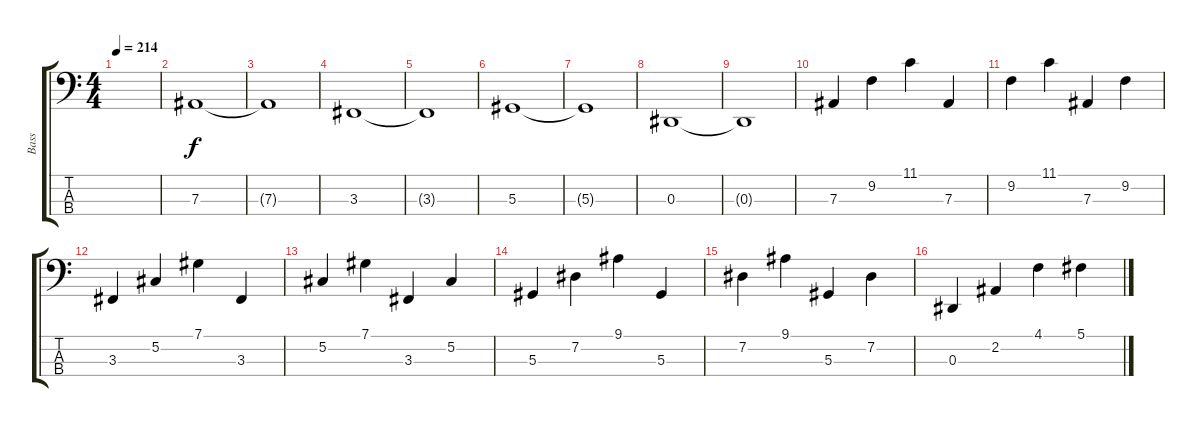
\track ("Bass" "Bass") {instrument electricbassfinger}
\staff {score tabs}
\tuning (Db2 Ab1 Eb1 Bb0) {hide}
\ts (4 4)
\tempo 214
\clef f4
\ks c
|
7.3.1 |
7.3{t}.1 |
3.3.1 |
3.3{t}.1 |
5.3.1 |
5.3{t}.1 |
0.3.1 |
0.3{t}.1 |
7.3.4 9.2.4 11.1.4 7.3.4 |
9.2.4 11.1.4 7.3.4 9.2.4 |
3.3.4 5.2.4 7.1.4 3.3.4 |
5.2.4 7.1.4 3.3.4 5.2.4 |
5.3.4 7.2.4 9.1.4 5.3.4 |
7.2.4 9.1.4 5.3.4 7.2.4 |
0.3.4 2.2.4 4.1.4 5.1.4
